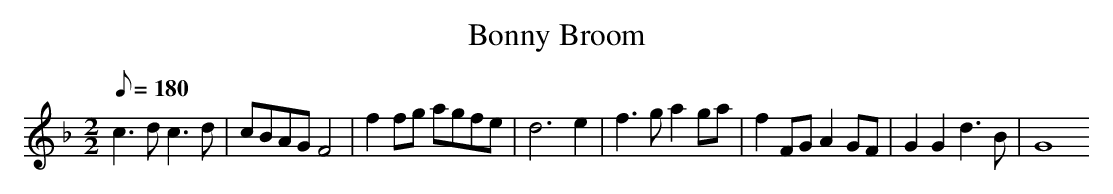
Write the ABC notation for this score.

X:1
T:Bonny Broom
M:2/2
L:1/8
Q:180
K:F
c3 d c3 d|cBAG F4|f2 fg agfe|d6 e2|f3 g a2 ga|f2 FG A2 GF|G2 G2 d3 B| G8
:|
